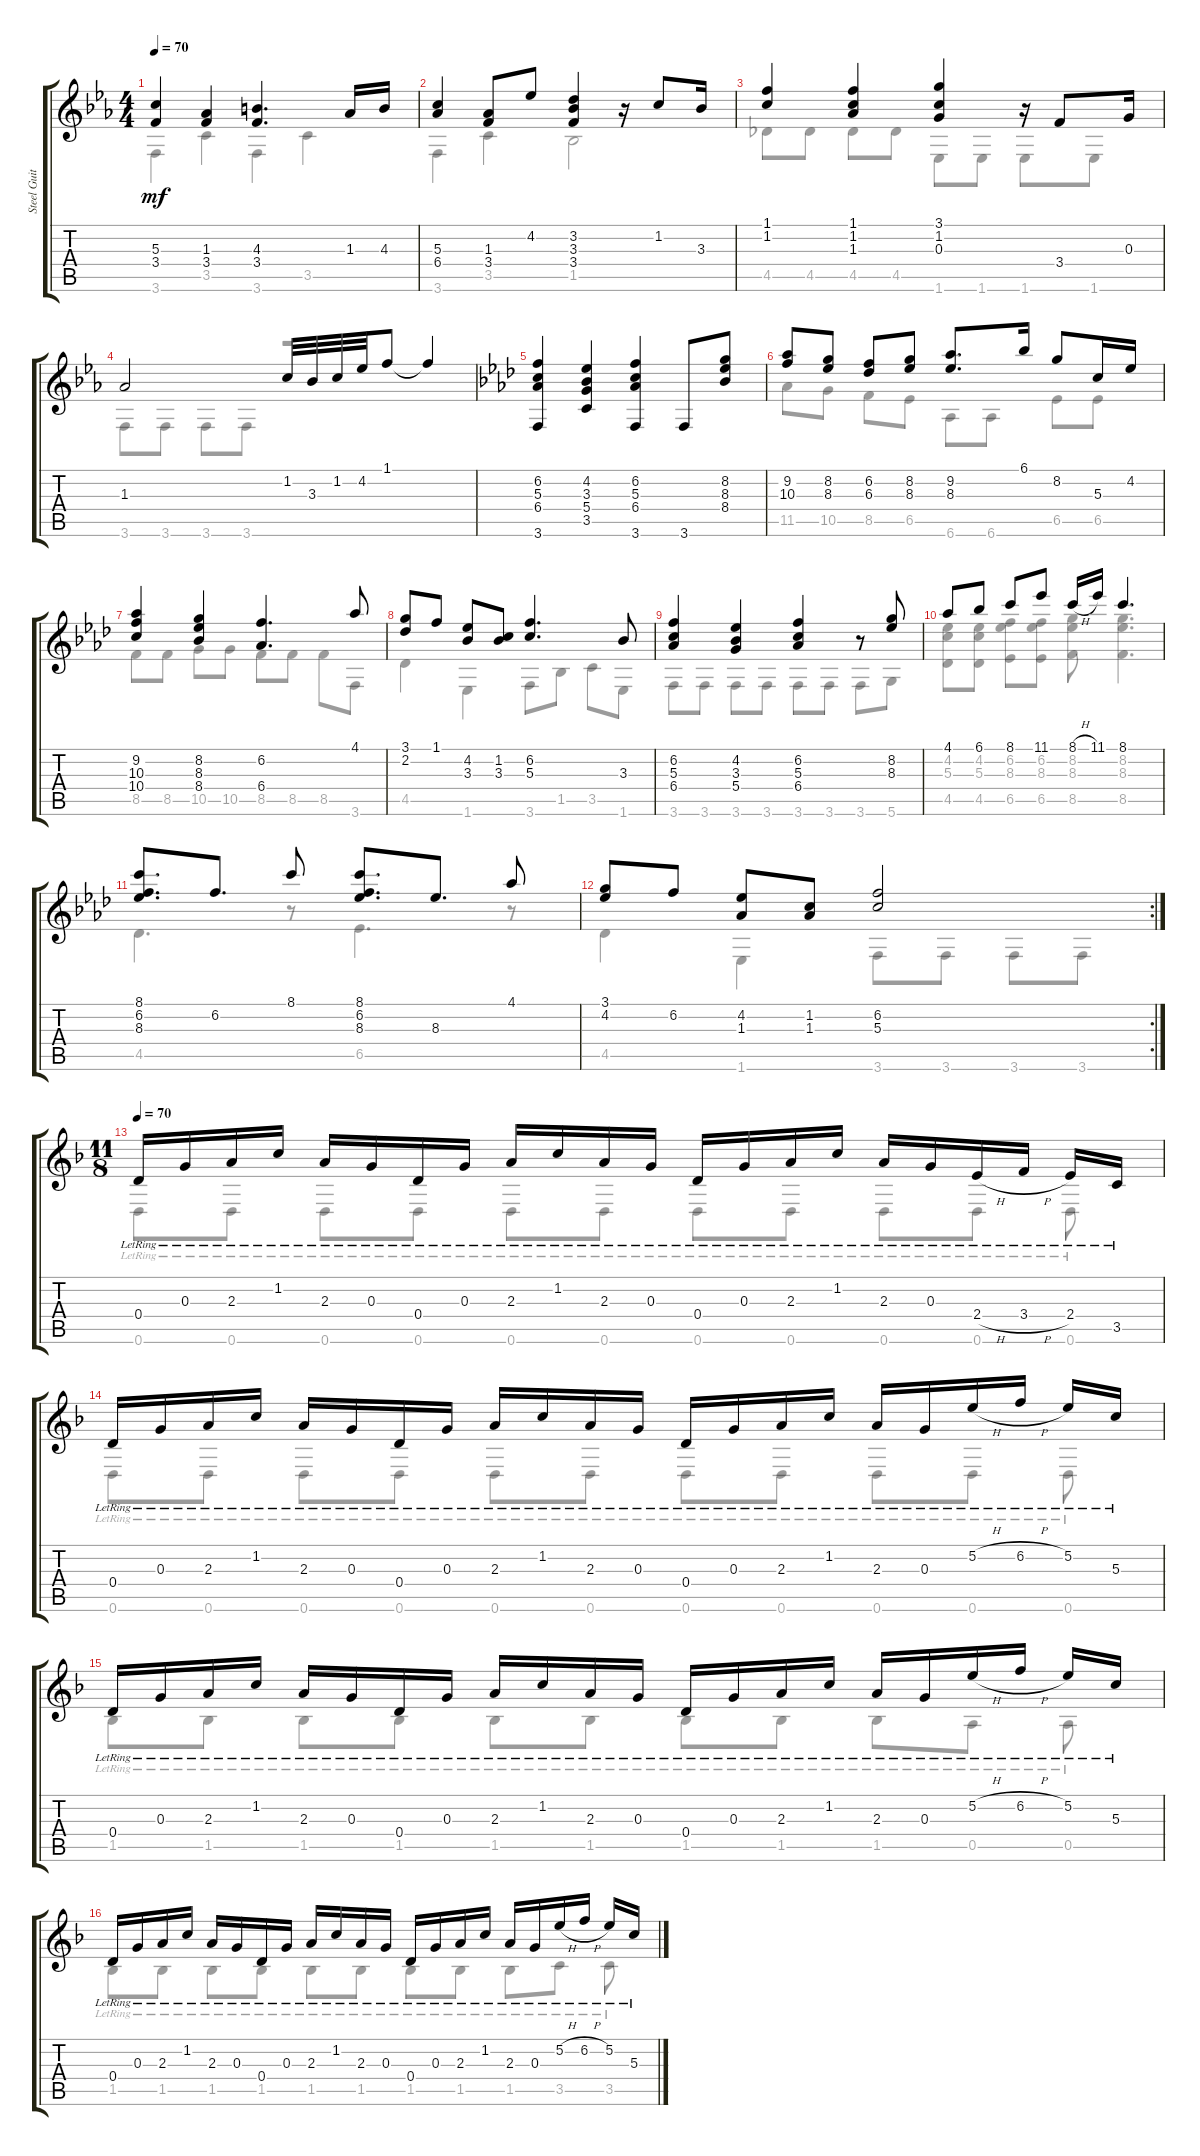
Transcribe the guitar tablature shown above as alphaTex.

\track ("Steel Guitar" "Steel Guit") {instrument acousticguitarsteel}
\staff {score tabs}
\tuning (E4 B3 G3 D3 A2 D2) {hide}
\voice
\ts (4 4)
\tempo 70
\clef g2
\ks eb
(5.3 3.4).4{dy mf} (1.3 3.4).4 (4.3 3.4).4{d} 1.3.16 4.3.16 |
(5.3 6.4).4 (1.3 3.4).8 4.2.8 (3.2 3.3 3.4).4 r.16 1.2.8 3.3.16 |
(1.1 1.2).4 (1.1 1.2 1.3).4 (3.1 1.2 0.3).4 r.16 3.4.8 0.3.16 |
1.3.2 1.2.32 3.3.32 1.2.32 4.2.32 1.1.8 1.1{t}.4 |
\ks ab
(6.2 5.3 6.4 3.6).4 (4.2 3.3 5.4 3.5).4 (6.2 5.3 6.4 3.6).4 3.6.8 (8.2 8.3 8.4).8 |
(9.2 10.3).8 (8.2 8.3).8 (6.2 6.3).8 (8.2 8.3).8 (9.2 8.3).8{d} 6.1.16 8.2.8 5.3.16 4.2.16 |
(9.2 10.3 10.4).4 (8.2 8.3 8.4).4 (6.2 6.4).4{d} 4.1.8 |
(3.1 2.2).8 1.1.8 (4.2 3.3).8 (1.2 3.3).8 (6.2 5.3).4{d} 3.3.8 |
(6.2 5.3 6.4).4 (4.2 3.3 5.4).4 (6.2 5.3 6.4).4 r.8 (8.2 8.3).8 |
4.1.8 6.1.8 8.1.8 11.1.8 8.1{h}.16 11.1.16 8.1.4{d} |
(8.1 6.2 8.3).8{d} 6.2.8{d} 8.1.8 (8.1 6.2 8.3).8{d} 8.3.8{d} 4.1.8 |
\rc 2
(3.1 4.2).8 6.2.8 (4.2 1.3).8 (1.2 1.3).8 (6.2 5.3).2 |
\ts (11 8)
\tempo 70
\ks f
0.4{lr}.16 0.3{lr}.16 2.3{lr}.16 1.2{lr}.16 2.3{lr}.16 0.3{lr}.16 0.4{lr}.16 0.3{lr}.16 2.3{lr}.16 1.2{lr}.16 2.3{lr}.16 0.3{lr}.16 0.4{lr}.16 0.3{lr}.16 2.3{lr}.16 1.2{lr}.16 2.3{lr}.16 0.3{lr}.16 2.4{h lr}.16 3.4{h lr}.16 2.4{lr}.16 3.5{lr}.16 |
0.4{lr}.16 0.3{lr}.16 2.3{lr}.16 1.2{lr}.16 2.3{lr}.16 0.3{lr}.16 0.4{lr}.16 0.3{lr}.16 2.3{lr}.16 1.2{lr}.16 2.3{lr}.16 0.3{lr}.16 0.4{lr}.16 0.3{lr}.16 2.3{lr}.16 1.2{lr}.16 2.3{lr}.16 0.3{lr}.16 5.2{h lr}.16 6.2{h lr}.16 5.2{lr}.16 5.3{lr}.16 |
0.4{lr}.16 0.3{lr}.16 2.3{lr}.16 1.2{lr}.16 2.3{lr}.16 0.3{lr}.16 0.4{lr}.16 0.3{lr}.16 2.3{lr}.16 1.2{lr}.16 2.3{lr}.16 0.3{lr}.16 0.4{lr}.16 0.3{lr}.16 2.3{lr}.16 1.2{lr}.16 2.3{lr}.16 0.3{lr}.16 5.2{h lr}.16 6.2{h lr}.16 5.2{lr}.16 5.3{lr}.16 |
0.4{lr}.16 0.3{lr}.16 2.3{lr}.16 1.2{lr}.16 2.3{lr}.16 0.3{lr}.16 0.4{lr}.16 0.3{lr}.16 2.3{lr}.16 1.2{lr}.16 2.3{lr}.16 0.3{lr}.16 0.4{lr}.16 0.3{lr}.16 2.3{lr}.16 1.2{lr}.16 2.3{lr}.16 0.3{lr}.16 5.2{h lr}.16 6.2{h lr}.16 5.2{lr}.16 5.3{lr}.16
\voice
\clef g2
\ottava regular
\simile none
\ks eb
3.6.4{dy mf} 3.5.4 3.6.4 3.5.4 |
3.6.4 3.5.4 1.5.2 |
4.5.8 4.5.8 4.5.8 4.5.8 1.6.8 1.6.8 1.6.8 1.6.8 |
3.6.8 3.6.8 3.6.8 3.6.8 r.2 |
\ks ab
|
11.5.8 10.5.8 8.5.8 6.5.8 6.6.8 6.6.8 6.5.8 6.5.8 |
8.5.8 8.5.8 10.5.8 10.5.8 8.5.8 8.5.8 8.5.8 3.6.8 |
4.5.4 1.6.4 3.6.8 1.5.8 3.5.8 1.6.8 |
3.6.8 3.6.8 3.6.8 3.6.8 3.6.8 3.6.8 3.6.8 5.6.8 |
(4.2 5.3 4.5).8 (4.2 5.3 4.5).8 (6.2 8.3 6.5).8 (6.2 8.3 6.5).8 (8.2 8.3 8.5).8 (8.2 8.3 8.5).4{d} |
4.5.4{d} r.8 6.5.4{d} r.8 |
4.5.4 1.6.4 3.6.8 3.6.8 3.6.8 3.6.8 |
\ks f
0.6{lr}.8 0.6{lr}.8 0.6{lr}.8 0.6{lr}.8 0.6{lr}.8 0.6{lr}.8 0.6{lr}.8 0.6{lr}.8 0.6{lr}.8 0.6{lr}.8 0.6{lr}.8 |
0.6{lr}.8 0.6{lr}.8 0.6{lr}.8 0.6{lr}.8 0.6{lr}.8 0.6{lr}.8 0.6{lr}.8 0.6{lr}.8 0.6{lr}.8 0.6{lr}.8 0.6{lr}.8 |
1.5{lr}.8 1.5{lr}.8 1.5{lr}.8 1.5{lr}.8 1.5{lr}.8 1.5{lr}.8 1.5{lr}.8 1.5{lr}.8 1.5{lr}.8 0.5{lr}.8 0.5{lr}.8 |
1.5{lr}.8 1.5{lr}.8 1.5{lr}.8 1.5{lr}.8 1.5{lr}.8 1.5{lr}.8 1.5{lr}.8 1.5{lr}.8 1.5{lr}.8 3.5{lr}.8 3.5{lr}.8
